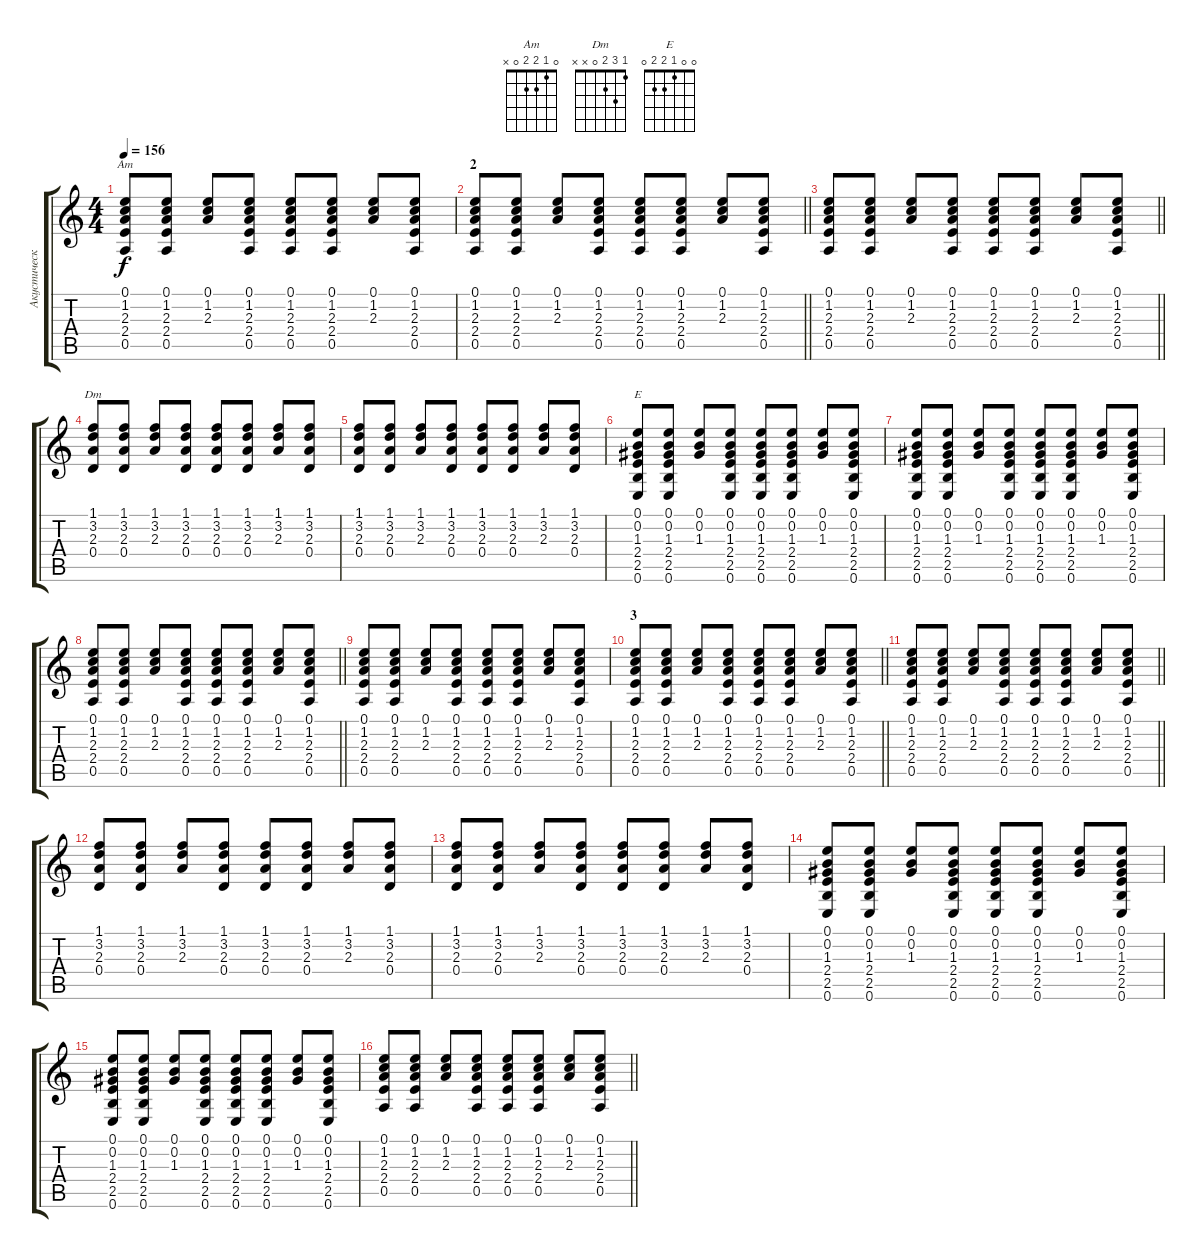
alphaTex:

\track ("Акустическая гитара" "Акустическ") {instrument acousticguitarsteel}
\staff {score tabs}
\tuning (E4 B3 G3 D3 A2 E2) {hide}
\chord ("Am" 0 1 2 2 0 x)
\chord ("Dm" 1 3 2 0 x x)
\chord ("E" 0 0 1 2 2 0)
\ts (4 4)
\tempo 156
\clef g2
\ks c
(0.1 1.2 2.3 2.4 0.5).8{ch "Am" dy f} (0.1 1.2 2.3 2.4 0.5).8 (0.1 1.2 2.3).8 (0.1 1.2 2.3 2.4 0.5).8 (0.1 1.2 2.3 2.4 0.5).8 (0.1 1.2 2.3 2.4 0.5).8 (0.1 1.2 2.3).8 (0.1 1.2 2.3 2.4 0.5).8 |
\section ("" "2")
\barLineRight lightlight
(0.1 1.2 2.3 2.4 0.5).8 (0.1 1.2 2.3 2.4 0.5).8 (0.1 1.2 2.3).8 (0.1 1.2 2.3 2.4 0.5).8 (0.1 1.2 2.3 2.4 0.5).8 (0.1 1.2 2.3 2.4 0.5).8 (0.1 1.2 2.3).8 (0.1 1.2 2.3 2.4 0.5).8 |
\barLineRight lightlight
(0.1 1.2 2.3 2.4 0.5).8 (0.1 1.2 2.3 2.4 0.5).8 (0.1 1.2 2.3).8 (0.1 1.2 2.3 2.4 0.5).8 (0.1 1.2 2.3 2.4 0.5).8 (0.1 1.2 2.3 2.4 0.5).8 (0.1 1.2 2.3).8 (0.1 1.2 2.3 2.4 0.5).8 |
(1.1 3.2 2.3 0.4).8{ch "Dm"} (1.1 3.2 2.3 0.4).8 (1.1 3.2 2.3).8 (1.1 3.2 2.3 0.4).8 (1.1 3.2 2.3 0.4).8 (1.1 3.2 2.3 0.4).8 (1.1 3.2 2.3).8 (1.1 3.2 2.3 0.4).8 |
(1.1 3.2 2.3 0.4).8 (1.1 3.2 2.3 0.4).8 (1.1 3.2 2.3).8 (1.1 3.2 2.3 0.4).8 (1.1 3.2 2.3 0.4).8 (1.1 3.2 2.3 0.4).8 (1.1 3.2 2.3).8 (1.1 3.2 2.3 0.4).8 |
(0.1 0.2 1.3 2.4 2.5 0.6).8{ch "E"} (0.1 0.2 1.3 2.4 2.5 0.6).8 (0.1 0.2 1.3).8 (0.1 0.2 1.3 2.4 2.5 0.6).8 (0.1 0.2 1.3 2.4 2.5 0.6).8 (0.1 0.2 1.3 2.4 2.5 0.6).8 (0.1 0.2 1.3).8 (0.1 0.2 1.3 2.4 2.5 0.6).8 |
(0.1 0.2 1.3 2.4 2.5 0.6).8 (0.1 0.2 1.3 2.4 2.5 0.6).8 (0.1 0.2 1.3).8 (0.1 0.2 1.3 2.4 2.5 0.6).8 (0.1 0.2 1.3 2.4 2.5 0.6).8 (0.1 0.2 1.3 2.4 2.5 0.6).8 (0.1 0.2 1.3).8 (0.1 0.2 1.3 2.4 2.5 0.6).8 |
\barLineRight lightlight
(0.1 1.2 2.3 2.4 0.5).8 (0.1 1.2 2.3 2.4 0.5).8 (0.1 1.2 2.3).8 (0.1 1.2 2.3 2.4 0.5).8 (0.1 1.2 2.3 2.4 0.5).8 (0.1 1.2 2.3 2.4 0.5).8 (0.1 1.2 2.3).8 (0.1 1.2 2.3 2.4 0.5).8 |
(0.1 1.2 2.3 2.4 0.5).8 (0.1 1.2 2.3 2.4 0.5).8 (0.1 1.2 2.3).8 (0.1 1.2 2.3 2.4 0.5).8 (0.1 1.2 2.3 2.4 0.5).8 (0.1 1.2 2.3 2.4 0.5).8 (0.1 1.2 2.3).8 (0.1 1.2 2.3 2.4 0.5).8 |
\section ("" "3")
\barLineRight lightlight
(0.1 1.2 2.3 2.4 0.5).8 (0.1 1.2 2.3 2.4 0.5).8 (0.1 1.2 2.3).8 (0.1 1.2 2.3 2.4 0.5).8 (0.1 1.2 2.3 2.4 0.5).8 (0.1 1.2 2.3 2.4 0.5).8 (0.1 1.2 2.3).8 (0.1 1.2 2.3 2.4 0.5).8 |
\barLineRight lightlight
(0.1 1.2 2.3 2.4 0.5).8 (0.1 1.2 2.3 2.4 0.5).8 (0.1 1.2 2.3).8 (0.1 1.2 2.3 2.4 0.5).8 (0.1 1.2 2.3 2.4 0.5).8 (0.1 1.2 2.3 2.4 0.5).8 (0.1 1.2 2.3).8 (0.1 1.2 2.3 2.4 0.5).8 |
(1.1 3.2 2.3 0.4).8 (1.1 3.2 2.3 0.4).8 (1.1 3.2 2.3).8 (1.1 3.2 2.3 0.4).8 (1.1 3.2 2.3 0.4).8 (1.1 3.2 2.3 0.4).8 (1.1 3.2 2.3).8 (1.1 3.2 2.3 0.4).8 |
(1.1 3.2 2.3 0.4).8 (1.1 3.2 2.3 0.4).8 (1.1 3.2 2.3).8 (1.1 3.2 2.3 0.4).8 (1.1 3.2 2.3 0.4).8 (1.1 3.2 2.3 0.4).8 (1.1 3.2 2.3).8 (1.1 3.2 2.3 0.4).8 |
(0.1 0.2 1.3 2.4 2.5 0.6).8 (0.1 0.2 1.3 2.4 2.5 0.6).8 (0.1 0.2 1.3).8 (0.1 0.2 1.3 2.4 2.5 0.6).8 (0.1 0.2 1.3 2.4 2.5 0.6).8 (0.1 0.2 1.3 2.4 2.5 0.6).8 (0.1 0.2 1.3).8 (0.1 0.2 1.3 2.4 2.5 0.6).8 |
(0.1 0.2 1.3 2.4 2.5 0.6).8 (0.1 0.2 1.3 2.4 2.5 0.6).8 (0.1 0.2 1.3).8 (0.1 0.2 1.3 2.4 2.5 0.6).8 (0.1 0.2 1.3 2.4 2.5 0.6).8 (0.1 0.2 1.3 2.4 2.5 0.6).8 (0.1 0.2 1.3).8 (0.1 0.2 1.3 2.4 2.5 0.6).8 |
\barLineRight lightlight
(0.1 1.2 2.3 2.4 0.5).8 (0.1 1.2 2.3 2.4 0.5).8 (0.1 1.2 2.3).8 (0.1 1.2 2.3 2.4 0.5).8 (0.1 1.2 2.3 2.4 0.5).8 (0.1 1.2 2.3 2.4 0.5).8 (0.1 1.2 2.3).8 (0.1 1.2 2.3 2.4 0.5).8
